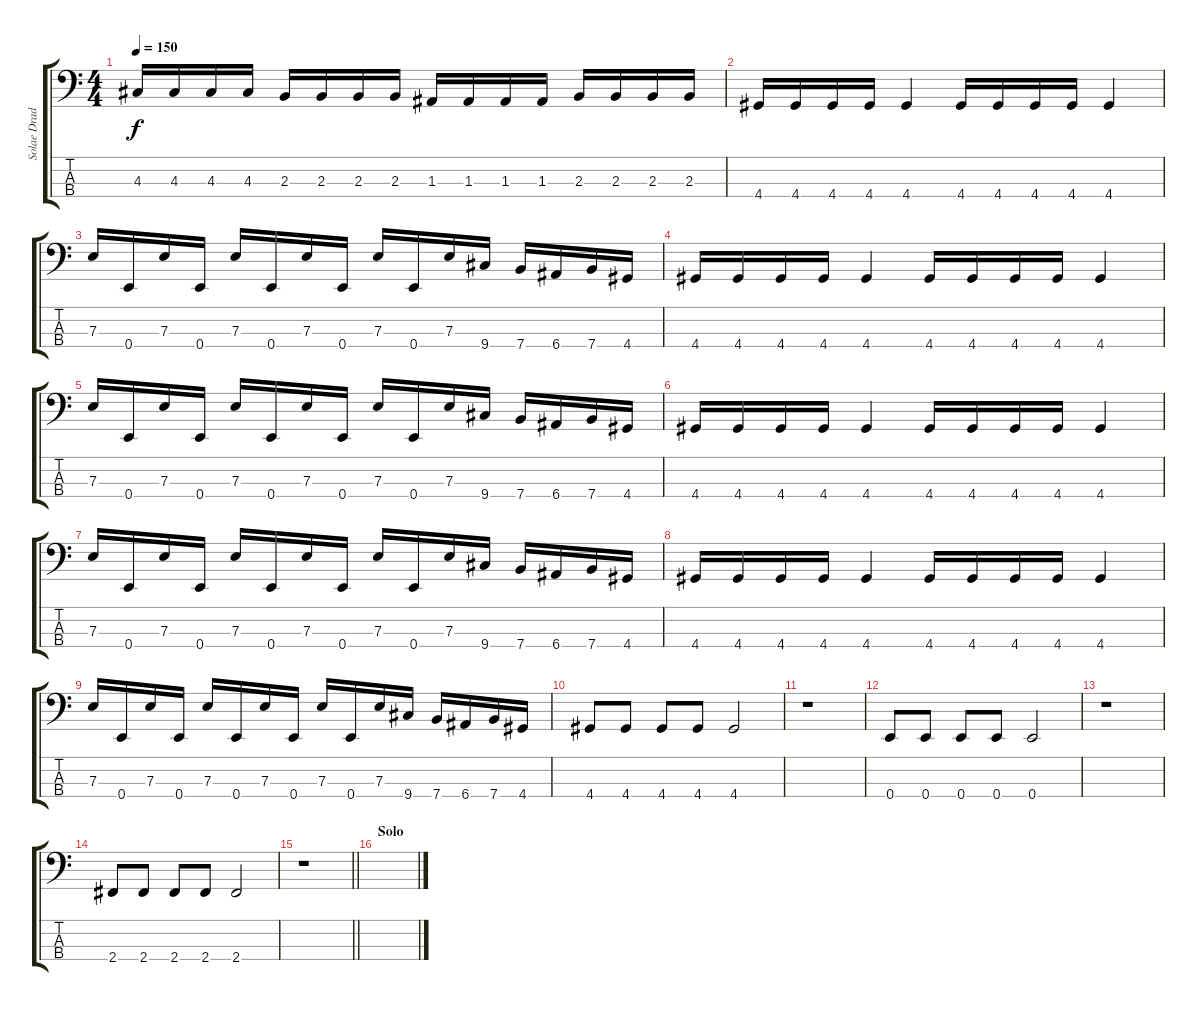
\track ("Solae Dradjun" "Solae Drad") {instrument electricbasspick}
\staff {score tabs}
\tuning (G2 D2 A1 E1) {hide}
\ts (4 4)
\tempo 150
\clef f4
\ks c
4.3.16{dy f} 4.3.16 4.3.16 4.3.16 2.3.16 2.3.16 2.3.16 2.3.16 1.3.16 1.3.16 1.3.16 1.3.16 2.3.16 2.3.16 2.3.16 2.3.16 |
4.4.16 4.4.16 4.4.16 4.4.16 4.4.4 4.4.16 4.4.16 4.4.16 4.4.16 4.4.4 |
7.3.16 0.4.16 7.3.16 0.4.16 7.3.16 0.4.16 7.3.16 0.4.16 7.3.16 0.4.16 7.3.16 9.4.16 7.4.16 6.4.16 7.4.16 4.4.16 |
4.4.16 4.4.16 4.4.16 4.4.16 4.4.4 4.4.16 4.4.16 4.4.16 4.4.16 4.4.4 |
7.3.16 0.4.16 7.3.16 0.4.16 7.3.16 0.4.16 7.3.16 0.4.16 7.3.16 0.4.16 7.3.16 9.4.16 7.4.16 6.4.16 7.4.16 4.4.16 |
4.4.16 4.4.16 4.4.16 4.4.16 4.4.4 4.4.16 4.4.16 4.4.16 4.4.16 4.4.4 |
7.3.16 0.4.16 7.3.16 0.4.16 7.3.16 0.4.16 7.3.16 0.4.16 7.3.16 0.4.16 7.3.16 9.4.16 7.4.16 6.4.16 7.4.16 4.4.16 |
4.4.16 4.4.16 4.4.16 4.4.16 4.4.4 4.4.16 4.4.16 4.4.16 4.4.16 4.4.4 |
7.3.16 0.4.16 7.3.16 0.4.16 7.3.16 0.4.16 7.3.16 0.4.16 7.3.16 0.4.16 7.3.16 9.4.16 7.4.16 6.4.16 7.4.16 4.4.16 |
4.4.8 4.4.8 4.4.8 4.4.8 4.4.2 |
r.1 |
0.4.8 0.4.8 0.4.8 0.4.8 0.4.2 |
r.1 |
2.4.8 2.4.8 2.4.8 2.4.8 2.4.2 |
\barLineRight lightlight
r.1 |
\section ("" "Solo")
